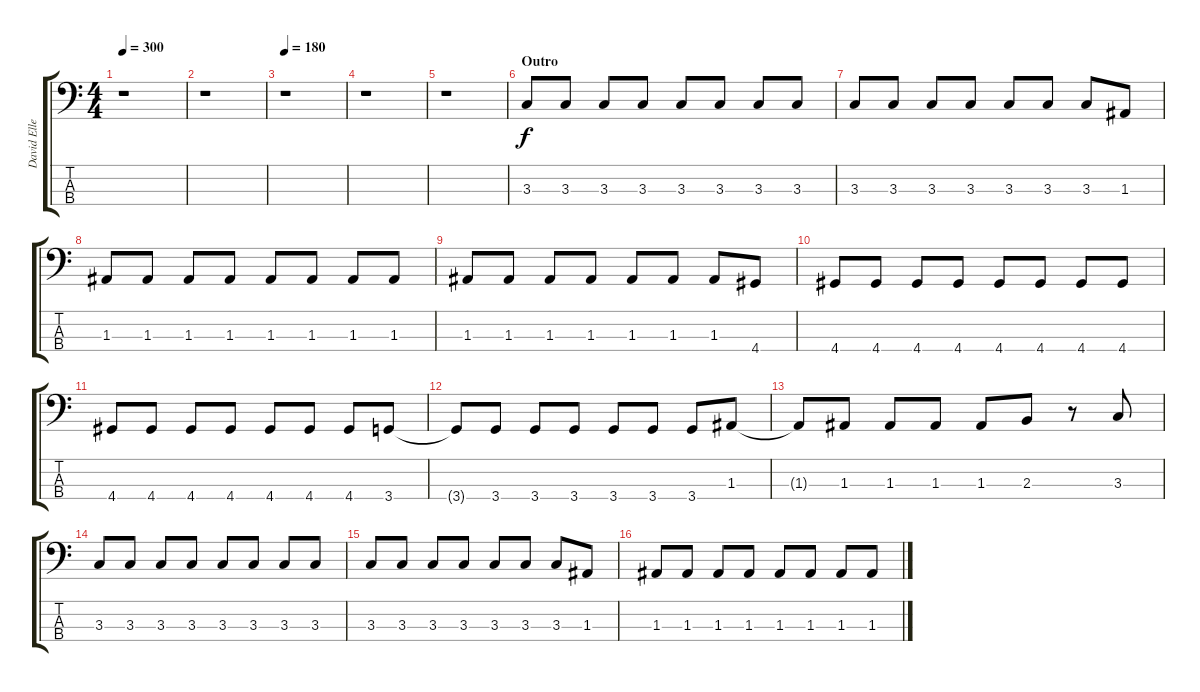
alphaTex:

\track ("David Ellefson" "David Elle") {instrument electricbasspick}
\staff {score tabs}
\tuning (G2 D2 A1 E1) {hide}
\ts (4 4)
\tempo 300
\clef f4
\ks c
r.1{dy f} |
r.1 |
\tempo 180
r.1 |
r.1 |
r.1 |
\section ("" "Outro")
3.3.8{volume 8} 3.3.8 3.3.8 3.3.8 3.3.8 3.3.8 3.3.8 3.3.8 |
3.3.8 3.3.8 3.3.8 3.3.8 3.3.8 3.3.8 3.3.8 1.3.8 |
1.3.8 1.3.8 1.3.8 1.3.8 1.3.8 1.3.8 1.3.8 1.3.8 |
1.3.8 1.3.8 1.3.8 1.3.8 1.3.8 1.3.8 1.3.8 4.4.8 |
4.4.8 4.4.8 4.4.8 4.4.8 4.4.8 4.4.8 4.4.8 4.4.8 |
4.4.8 4.4.8 4.4.8 4.4.8 4.4.8 4.4.8 4.4.8 3.4.8 |
3.4{t}.8 3.4.8 3.4.8 3.4.8 3.4.8 3.4.8 3.4.8 1.3.8 |
1.3{t}.8 1.3.8 1.3.8 1.3.8 1.3.8 2.3.8 r.8 3.3.8 |
3.3.8{volume 8} 3.3.8 3.3.8 3.3.8 3.3.8 3.3.8 3.3.8 3.3.8 |
3.3.8 3.3.8 3.3.8 3.3.8 3.3.8 3.3.8 3.3.8 1.3.8 |
1.3.8 1.3.8 1.3.8 1.3.8 1.3.8 1.3.8 1.3.8 1.3.8
